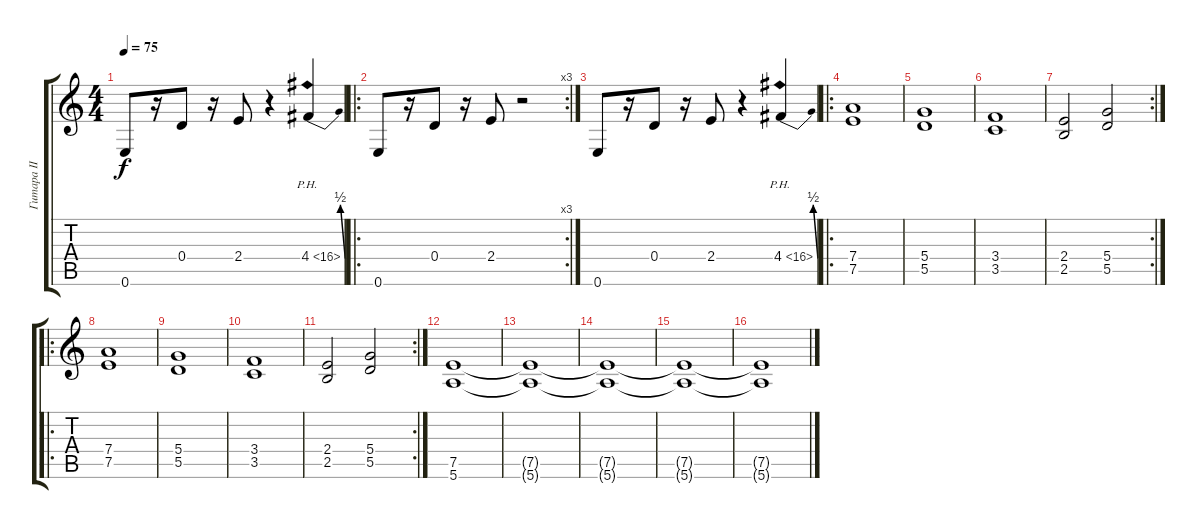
\track ("Гитара II" "Гитара II") {instrument overdrivenguitar}
\staff {score tabs}
\tuning (E4 B3 G3 D3 A2 E2) {hide}
\ts (4 4)
\tempo 75
\clef g2
\ks c
0.6.8{dy f volume 14 instrument rockorgan} r.16 0.4.8{volume 14 instrument rockorgan} r.16 2.4.8{volume 14 instrument rockorgan} r.4 4.4{be (bend 0 0 60 2) ph 12}.4{volume 14 instrument rockorgan} |
\ro
\rc 3
0.6.8{volume 14 instrument rockorgan} r.16 0.4.8{volume 14 instrument rockorgan} r.16 2.4.8{volume 14 instrument rockorgan} r.2 |
0.6.8{volume 14 instrument rockorgan} r.16 0.4.8{volume 14 instrument rockorgan} r.16 2.4.8{volume 14 instrument rockorgan} r.4 4.4{be (bend 0 0 60 2) ph 12}.4{volume 14 instrument rockorgan} |
\ro
(7.4 7.5).1{instrument overdrivenguitar} |
(5.4 5.5).1 |
(3.4 3.5).1 |
\rc 2
(2.4 2.5).2 (5.4 5.5).2 |
\ro
(7.4 7.5).1 |
(5.4 5.5).1 |
(3.4 3.5).1 |
\rc 2
(2.4 2.5).2 (5.4 5.5).2 |
(7.5 5.6).1 |
(7.5{t} 5.6{t}).1 |
(7.5{t} 5.6{t}).1 |
(7.5{t} 5.6{t}).1 |
(7.5{t} 5.6{t}).1
